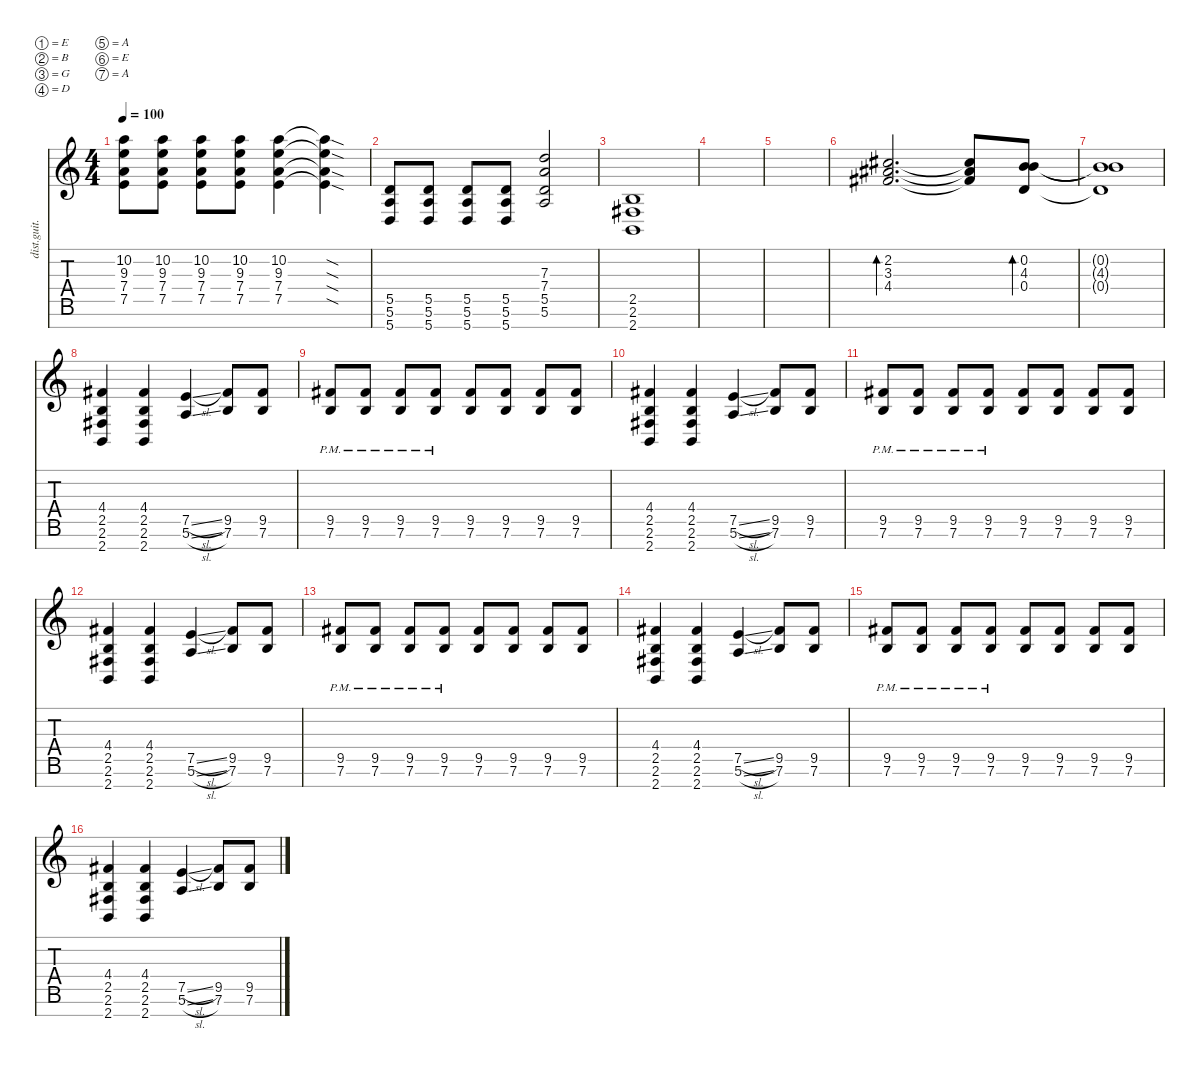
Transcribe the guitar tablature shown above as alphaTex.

\defaultSystemsLayout 4
\hideDynamics
\bracketExtendMode nobrackets
\otherSystemsTrackNameOrientation horizontal
\track ("Alex" "dist.guit.") {instrument distortionguitar}
\staff {score tabs}
\tuning (E4 B3 G3 D3 A2 E2 A1)
\ts (4 4)
\tempo 100
\clef g2
\ks c
(10.2 9.3 7.4 7.5).8{dy mf beam Down} (10.2 9.3 7.4 7.5).8{beam Down} (10.2 9.3 7.4 7.5).8{beam Down} (10.2 9.3 7.4 7.5).8{beam Down} (10.2 9.3 7.4 7.5).4{beam Down} (7.5{sod t} 7.4{sod t} 9.3{sod t} 10.2{sod t}).4{beam Down} |
(5.5 5.6 5.7).8{beam Up} (5.7 5.6 5.5).8{beam Up} (5.7 5.6 5.5).8{beam Up} (5.5 5.6 5.7).8{beam Up} (5.5 7.4 7.3 5.6).2{beam Up} |
(2.7 2.6{acc #} 2.5).1{beam Up} |
|
|
(3.3{acc #} 4.4{acc #} 2.2{acc #}).2{d bd 115 beam Up} (4.4{t acc #} 3.3{t acc #} 2.2{t acc #}).8{beam Up} (4.3 0.4 0.2).8{bd 114 beam Up} |
(0.4{t} 4.3{t} 0.2{t}).1{beam Up} |
(2.7 2.6{acc #} 2.5 4.4{acc #}).4{instrument distortionguitar beam Up} (2.7 2.6{acc #} 2.5 4.4{acc #}).4{beam Up} (5.6{sl} 7.5{sl}).4{beam Up} (7.6 9.5{acc #}).8{beam Up} (7.6 9.5{acc #}).8{beam Up} |
(7.6{pm} 9.5{pm acc #}).8{beam Up} (7.6{pm} 9.5{pm acc #}).8{beam Up} (7.6{pm} 9.5{pm acc #}).8{beam Up} (7.6{pm} 9.5{pm acc #}).8{beam Up} (7.6 9.5{acc #}).8{beam Up} (7.6 9.5{acc #}).8{beam Up} (7.6 9.5{acc #}).8{beam Up} (7.6 9.5{acc #}).8{beam Up} |
(2.7 2.6{acc #} 2.5 4.4{acc #}).4{beam Up} (2.7 2.6{acc #} 2.5 4.4{acc #}).4{beam Up} (5.6{sl} 7.5{sl}).4{beam Up} (7.6 9.5{acc #}).8{beam Up} (7.6 9.5{acc #}).8{beam Up} |
(7.6{pm} 9.5{pm acc #}).8{beam Up} (7.6{pm} 9.5{pm acc #}).8{beam Up} (7.6{pm} 9.5{pm acc #}).8{beam Up} (7.6{pm} 9.5{pm acc #}).8{beam Up} (7.6 9.5{acc #}).8{beam Up} (7.6 9.5{acc #}).8{beam Up} (7.6 9.5{acc #}).8{beam Up} (7.6 9.5{acc #}).8{beam Up} |
(2.7 2.6{acc #} 2.5 4.4{acc #}).4{beam Up} (2.7 2.6{acc #} 2.5 4.4{acc #}).4{beam Up} (5.6{sl} 7.5{sl}).4{beam Up} (7.6 9.5{acc #}).8{beam Up} (7.6 9.5{acc #}).8{beam Up} |
(7.6{pm} 9.5{pm acc #}).8{beam Up} (7.6{pm} 9.5{pm acc #}).8{beam Up} (7.6{pm} 9.5{pm acc #}).8{beam Up} (7.6{pm} 9.5{pm acc #}).8{beam Up} (7.6 9.5{acc #}).8{beam Up} (7.6 9.5{acc #}).8{beam Up} (7.6 9.5{acc #}).8{beam Up} (7.6 9.5{acc #}).8{beam Up} |
(2.7 2.6{acc #} 2.5 4.4{acc #}).4{beam Up} (2.7 2.6{acc #} 2.5 4.4{acc #}).4{beam Up} (5.6{sl} 7.5{sl}).4{beam Up} (7.6 9.5{acc #}).8{beam Up} (7.6 9.5{acc #}).8{beam Up} |
(7.6{pm} 9.5{pm acc #}).8{beam Up} (7.6{pm} 9.5{pm acc #}).8{beam Up} (7.6{pm} 9.5{pm acc #}).8{beam Up} (7.6{pm} 9.5{pm acc #}).8{beam Up} (7.6 9.5{acc #}).8{beam Up} (7.6 9.5{acc #}).8{beam Up} (7.6 9.5{acc #}).8{beam Up} (7.6 9.5{acc #}).8{beam Up} |
(2.7 2.6{acc #} 2.5 4.4{acc #}).4{beam Up} (2.7 2.6{acc #} 2.5 4.4{acc #}).4{beam Up} (5.6{sl} 7.5{sl}).4{beam Up} (7.6 9.5{acc #}).8{beam Up} (7.6 9.5{acc #}).8{beam Up}
